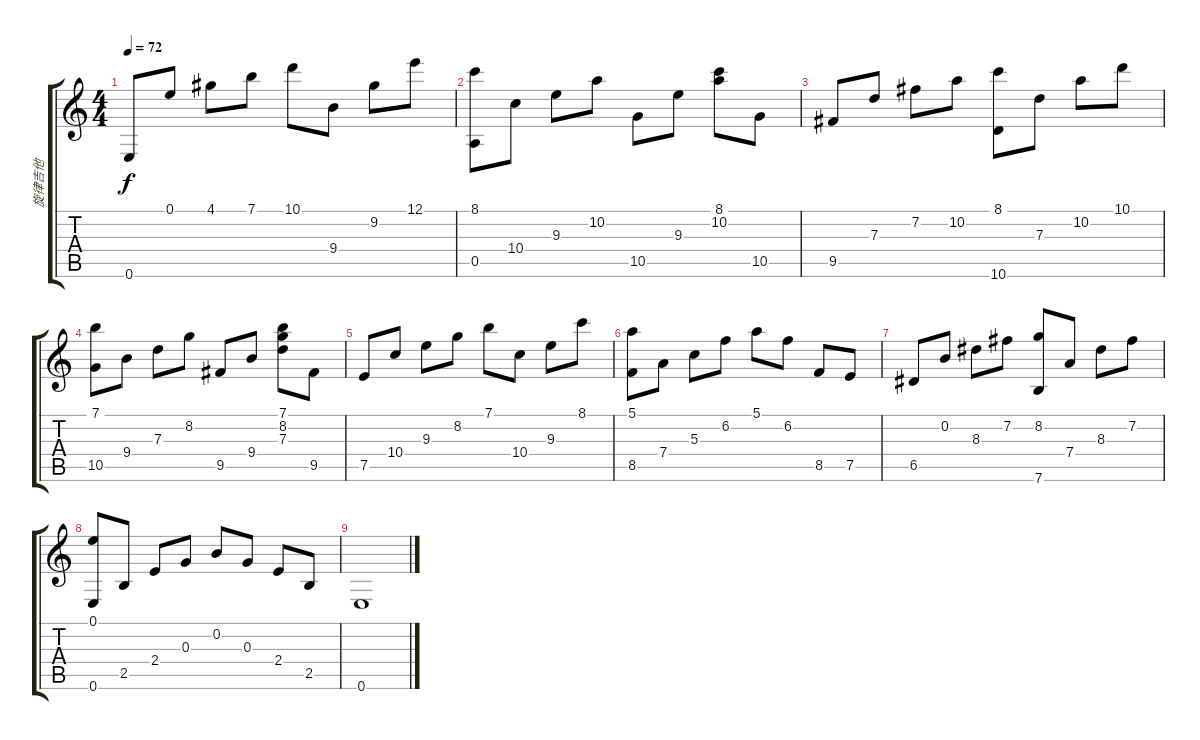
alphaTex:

\track ("旋律吉他" "旋律吉他") {instrument acousticguitarnylon}
\staff {score tabs}
\tuning (E4 B3 G3 D3 A2 E2) {hide}
\ts (4 4)
\tempo 72
\clef g2
\ks c
0.6.8{dy f} 0.1.8 4.1.8 7.1.8 10.1.8 9.4.8 9.2.8 12.1.8 |
(8.1 0.5).8 10.4.8 9.3.8 10.2.8 10.5.8 9.3.8 (8.1 10.2).8 10.5.8 |
9.5.8 7.3.8 7.2.8 10.2.8 (8.1 10.6).8 7.3.8 10.2.8 10.1.8 |
(7.1 10.5).8 9.4.8 7.3.8 8.2.8 9.5.8 9.4.8 (7.1 8.2 7.3).8 9.5.8 |
7.5.8 10.4.8 9.3.8 8.2.8 7.1.8 10.4.8 9.3.8 8.1.8 |
(5.1 8.5).8 7.4.8 5.3.8 6.2.8 5.1.8 6.2.8 8.5.8 7.5.8 |
6.5.8 0.2.8 8.3.8 7.2.8 (8.2 7.6).8 7.4.8 8.3.8 7.2.8 |
(0.1 0.6).8 2.5.8 2.4.8 0.3.8 0.2.8 0.3.8 2.4.8 2.5.8 |
0.6.1
